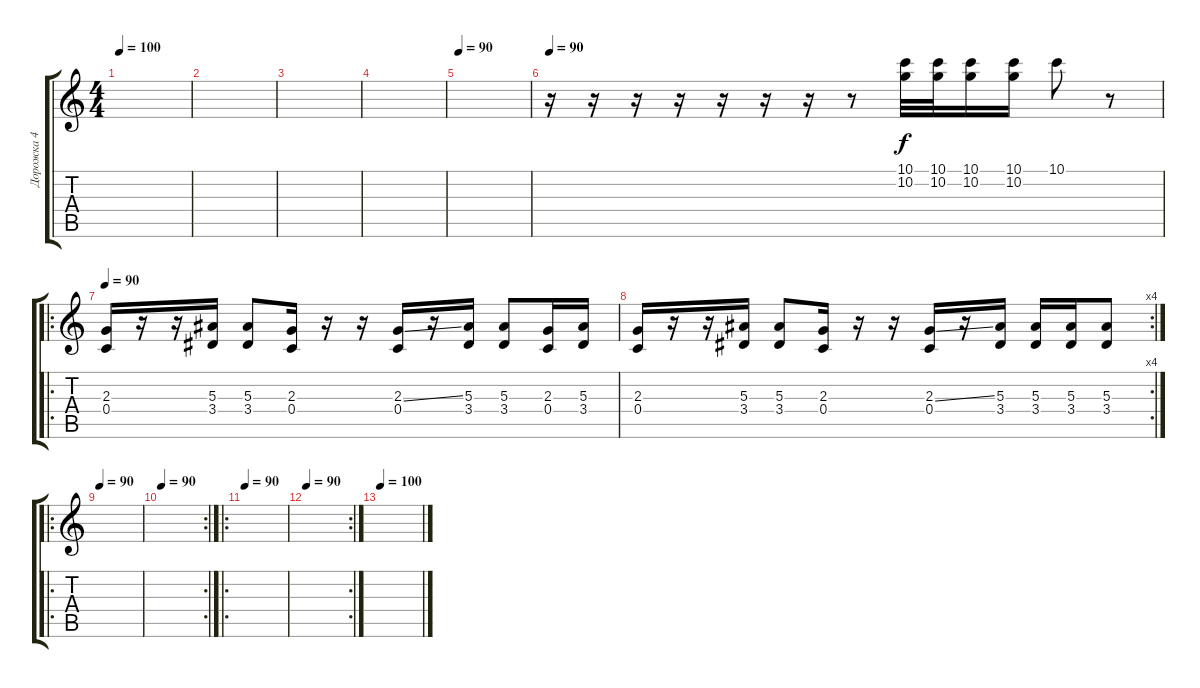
\track ("Дорожка 4" "Дорожка 4") {instrument acousticguitarsteel}
\staff {score tabs}
\tuning (D4 A3 F3 C3 G2 C2) {hide}
\ts (4 4)
\tempo 100
\clef g2
\ks c
|
|
|
|
\tempo 90
|
\tempo 90
r.16 r.16 r.16 r.16 r.16 r.16 r.16 r.8 (10.1 10.2).32 (10.1 10.2).32 (10.1 10.2).16 (10.1 10.2).16 10.1.8 r.8 |
\ro
\tempo 90
(2.3 0.4).16 r.16 r.16 (5.3 3.4).16 (5.3 3.4).8 (2.3 0.4).16 r.16 r.16 (2.3{ss} 0.4).16 r.16 (5.3 3.4).16 (5.3 3.4).8 (2.3 0.4).16 (5.3 3.4).16 |
\rc 4
(2.3 0.4).16 r.16 r.16 (5.3 3.4).16 (5.3 3.4).8 (2.3 0.4).16 r.16 r.16 (2.3{ss} 0.4).16 r.16 (5.3 3.4).16 (5.3 3.4).16 (5.3 3.4).16 (5.3 3.4).8 |
\ro
\tempo 90
|
\rc 2
\tempo 90
|
\ro
\tempo 90
|
\rc 2
\tempo 90
|
\tempo 100
